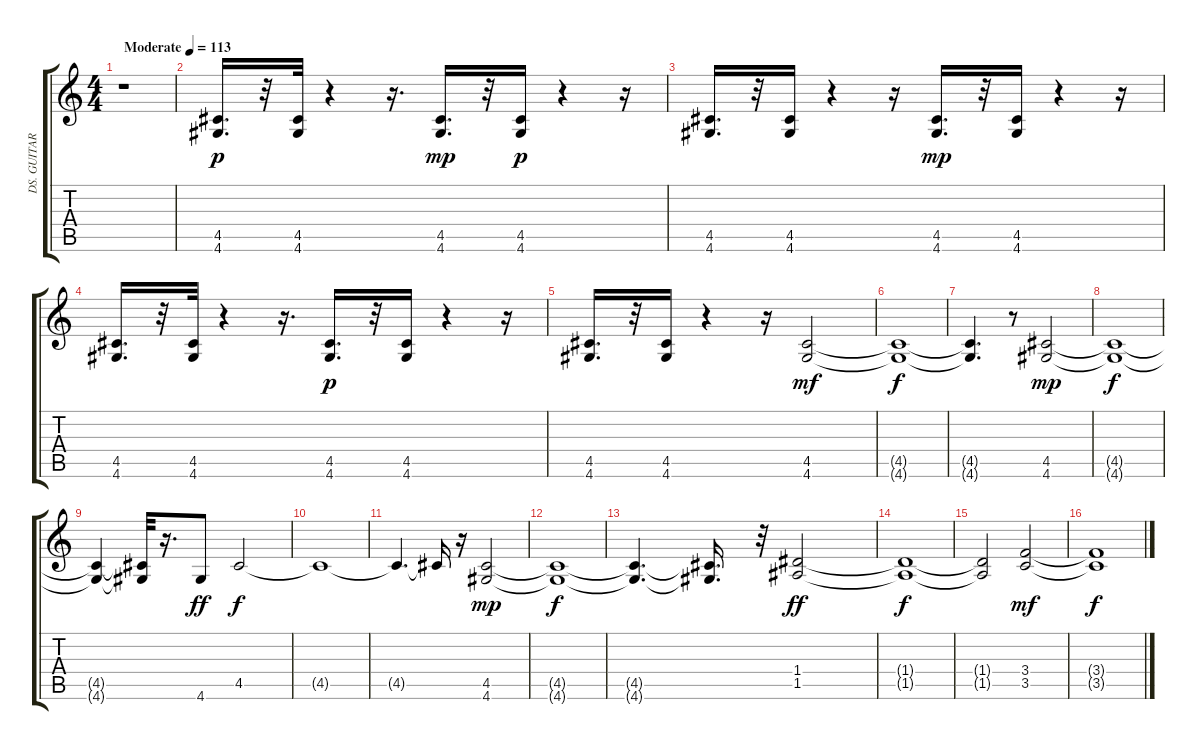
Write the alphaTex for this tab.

\track ("DS. GUITAR" "DS. GUITAR") {instrument distortionguitar}
\staff {score tabs}
\tuning (E4 B3 G3 D3 A2 E2) {hide}
\ts (4 4)
\tempo (113 "Moderate")
\clef g2
\ks c
r.1{dy p instrument distortionguitar} |
(4.5 4.6).16{d} r.32 (4.5 4.6).32 r.4 r.16{d} (4.5 4.6).16{d dy mp} r.32 (4.5 4.6).16{dy p} r.4 r.16 |
(4.5 4.6).16{d} r.32 (4.5 4.6).16 r.4 r.16 (4.5 4.6).16{d dy mp} r.32 (4.5 4.6).16 r.4 r.16 |
(4.5 4.6).16{d} r.32 (4.5 4.6).32 r.4 r.16{d} (4.5 4.6).16{d dy p} r.32 (4.5 4.6).16 r.4 r.16 |
(4.5 4.6).16{d} r.32 (4.5 4.6).16 r.4 r.16 (4.5 4.6).2{dy mf} |
(4.5{t} 4.6{t}).1{dy f} |
(4.5{t} 4.6{t}).4{d} r.8 (4.5 4.6).2{dy mp} |
(4.5{t} 4.6{t}).1{dy f} |
(4.5{t} 4.6{t}).4 (4.5{t} 4.6{t}).32 r.16{d} 4.6.8{dy ff} 4.5.2{dy f} |
4.5{t}.1 |
4.5{t}.4{d} 4.5{t}.16 r.16 (4.5 4.6).2{dy mp} |
(4.5{t} 4.6{t}).1{dy f} |
(4.5{t} 4.6{t}).4{d} (4.5{t} 4.6{t}).16{d} r.32 (1.4 1.5).2{dy ff} |
(1.4{t} 1.5{t}).1{dy f} |
(1.4{t} 1.5{t}).2 (3.4 3.5).2{dy mf} |
(3.4{t} 3.5{t}).1{dy f}
